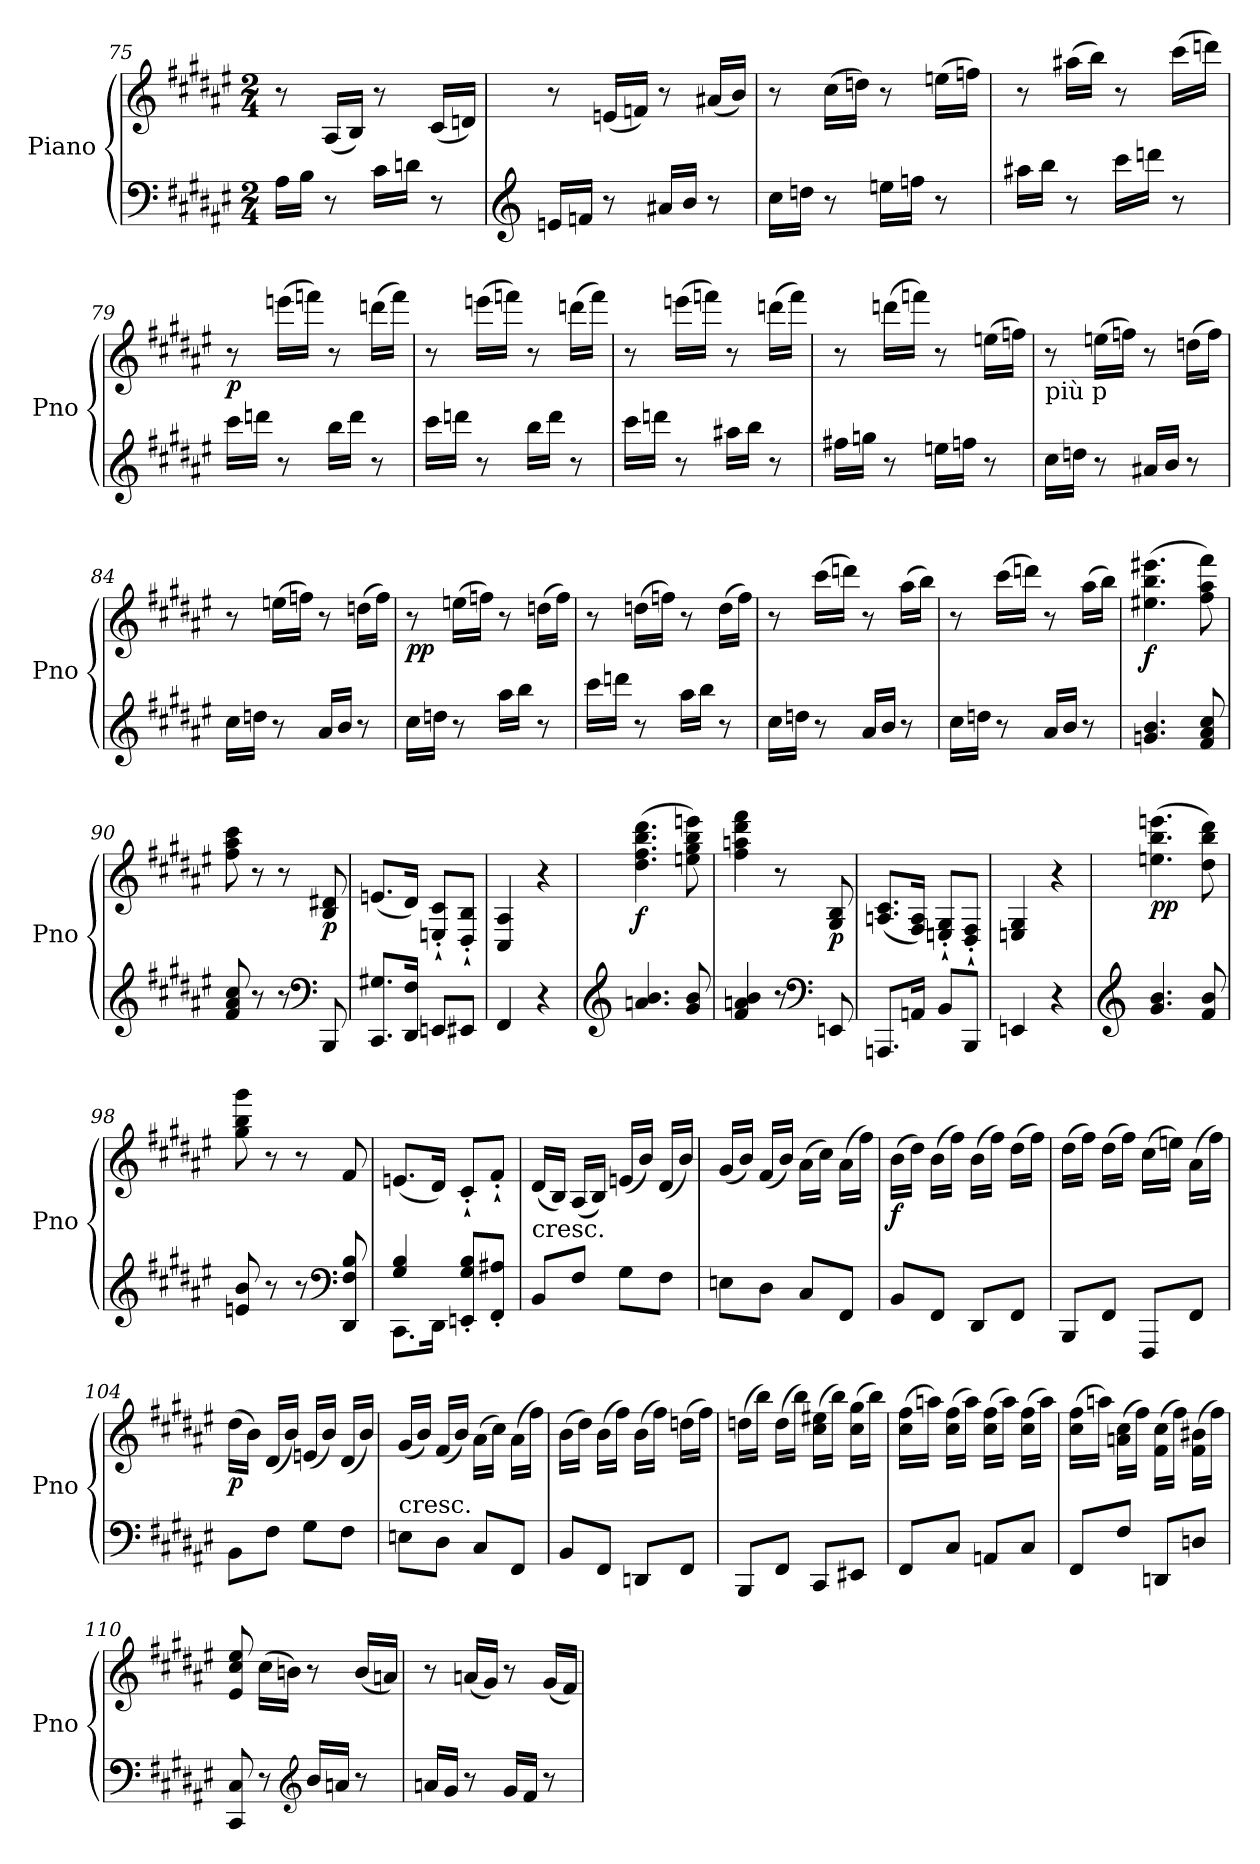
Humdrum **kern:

**kern	**kern	**dynam
*part1	*part1	*part1
*staff2	*staff1	*staff1/2
*I"Piano	*	*
*I'Pno	*	*
*clefF4	*clefG2	*
*k[f#c#g#d#a#e#]	*k[f#c#g#d#a#e#]	*
*F#:	*F#:	*
*M2/4	*M2/4	*
=75	=75	=75
16A#\LL	8r	.
16B\JJ	.	.
8r	(<16A#/LL	.
.	16B/JJ)	.
16c#\LL	8r	.
16dn\JJ	.	.
8r	(<16c#/LL	.
.	16dn/JJ)	.
=76	=76	=76
*clefG2	*	*
16en/LL	8r	.
16fn/JJ	.	.
8r	(<16en/LL	.
.	16fn/JJ)	.
16a#X/LL	8r	.
16b/JJ	.	.
8r	(<16a#X/LL	.
.	16b/JJ)	.
=77	=77	=77
16cc#\LL	8r	.
16ddn\JJ	.	.
8r	(>16cc#\LL	.
.	16ddn\JJ)	.
16een\LL	8r	.
16ffn\JJ	.	.
8r	(>16een\LL	.
.	16ffn\JJ)	.
!!LO:LB:g=z
=78	=78	=78
16aa#X\LL	8r	.
16bb\JJ	.	.
8r	(>16aa#X\LL	.
.	16bb\JJ)	.
16ccc#\LL	8r	.
16dddn\JJ	.	.
8r	(>16ccc#\LL	.
.	16dddn\JJ)	.
=79	=79	=79
!	!	!LO:DY:a=2
16ccc#\LL	8r	p
16dddn\JJ	.	.
8r	(>16eeen\LL	.
.	16fffn\JJ)	.
16bb\LL	8r	.
16ddd\JJ	.	.
8r	(>16dddn\LL	.
.	16fff\JJ)	.
=80	=80	=80
16ccc#\LL	8r	.
16dddn\JJ	.	.
8r	(>16eeen\LL	.
.	16fffn\JJ)	.
16bb\LL	8r	.
16ddd\JJ	.	.
8r	(>16dddn\LL	.
.	16fff\JJ)	.
=81	=81	=81
16ccc#\LL	8r	.
16dddn\JJ	.	.
8r	(>16eeen\LL	.
.	16fffn\JJ)	.
16aa#X\LL	8r	.
16bb\JJ	.	.
8r	(>16dddn\LL	.
.	16fff\JJ)	.
!!LO:LB:g=z
=82	=82	=82
16ff#X\LL	8r	.
16ggn\JJ	.	.
8r	(>16dddn\LL	.
.	16fffn\JJ)	.
16een\LL	8r	.
16ffn\JJ	.	.
8r	(>16een\LL	.
.	16ffn\JJ)	.
=83	=83	=83
!	!LO:TX:b:t=più p	!
16cc#\LL	8r	.
16ddn\JJ	.	.
8r	(>16een\LL	.
.	16ffn\JJ)	.
16a#X/LL	8r	.
16b/JJ	.	.
8r	(>16ddn\LL	.
.	16ff\JJ)	.
=84	=84	=84
16cc#\LL	8r	.
16ddn\JJ	.	.
8r	(>16een\LL	.
.	16ffn\JJ)	.
16a#/LL	8r	.
16b/JJ	.	.
8r	(>16ddn\LL	.
.	16ff\JJ)	.
=85	=85	=85
!	!	!LO:DY:b
16cc#\LL	8r	pp
16ddn\JJ	.	.
8r	(>16een\LL	.
.	16ffn\JJ)	.
16aa#\LL	8r	.
16bb\JJ	.	.
8r	(>16ddn\LL	.
.	16ff\JJ)	.
!!LO:LB:g=z
=86	=86	=86
16ccc#\LL	8r	.
16dddn\JJ	.	.
8r	(>16ddn\LL	.
.	16ffn\JJ)	.
16aa#\LL	8r	.
16bb\JJ	.	.
8r	(>16dd\LL	.
.	16ff\JJ)	.
=87	=87	=87
16cc#\LL	8r	.
16ddn\JJ	.	.
8r	(>16ccc#\LL	.
.	16dddn\JJ)	.
16a#/LL	8r	.
16b/JJ	.	.
8r	(>16aa#\LL	.
.	16bb\JJ)	.
=88	=88	=88
16cc#\LL	8r	.
16ddn\JJ	.	.
8r	(>16ccc#\LL	.
.	16dddn\JJ)	.
16a#/LL	8r	.
16b/JJ	.	.
8r	(>16aa#\LL	.
.	16bb\JJ)	.
=89	=89	=89
!	!	!LO:DY:b
4.gn/ 4.b/	(>4.ee#X\ 4.bb\ 4.eee#X\	f
8f#/ 8a#/ 8cc#/	8ff#\ 8aa#\ 8fff#\)	.
=90	=90	=90
8f#/ 8a#/ 8cc#/	8ff#\ 8aa#\ 8ccc#\	.
8r	8r	.
8r	8r	.
*clefF4	*	*
!	!	!LO:DY:b
8BBB/	8B/ 8d#X/	p
!!LO:PB:g=z
=91	=91	=91
8.CC#/ 8.G#X/L	(<8.en/L	.
16DD#/ 16F#/Jk	16d#/Jk)	.
8EEn/L	8En/'` 8c#/'`L	.
8EE#X/J	8D#/'` 8B/'`J	.
=92	=92	=92
4FF#/	4C#/ 4A#/	.
4r	4r	.
=93	=93	=93
*clefG2	*	*
!	!	!LO:DY:b
4.an/ 4.b/	(>4.dd#\ 4.ff#\ 4.bb\ 4.ddd#\	f
8g#/ 8b/	8een\ 8gg#\ 8bb\ 8eeen\)	.
=94	=94	=94
4f#/ 4an/ 4b/	4ff#\ 4aan\ 4ddd#\ 4fff#\	.
8r	8r	.
*clefF4	*	*
!	!	!LO:DY:b
8EEn/	8G#/ 8B/	p
=95	=95	=95
8.AAAn/L	(<8.An/ 8.c#/L	.
16AAn/Jk	16F#/ 16A/Jk)	.
8BB/L	8En/'` 8G#/'`L	.
8BBB/J	8D#/'` 8F#/'`J	.
=96	=96	=96
4EEn/	4En/ 4G#/	.
4r	4r	.
=97	=97	=97
*clefG2	*	*
!	!	!LO:DY:b
4.g#/ 4.b/	(>4.een\ 4.bb\ 4.eeen\	pp
8f#/ 8b/	8dd#\ 8bb\ 8ddd#\)	.
=98	=98	=98
8en/ 8b/	8gg#\ 8bb\ 8ggg#\	.
8r	8r	.
8r	8r	.
*clefF4	*	*
8DD#/ 8F#/ 8B/	8f#/	.
!!LO:LB:g=z
=99	=99	=99
*^	*	*
4G#/ 4B/	8.CC#\L	(<8.en/L	.
.	16DD#\Jk	16d#/Jk)	.
8EEn/' 8G#/' 8B/'L	4ryy	8c#'`/L	.
8FF#/' 8A#X/'J	.	8f#'`/J	.
*v	*v	*	*
=100	=100	=100
!	!LO:TX:b:t=cresc.	!
8BB/L	(<16d#/LL	.
.	16B/JJ)	.
8F#/J	(<16A#/LL	.
.	16B/JJ)	.
8G#\L	(<16en/LL	.
.	16b/JJ)	.
8F#\J	(<16d#/LL	.
.	16b/JJ)	.
=101	=101	=101
8En\L	(<16g#/LL	.
.	16b/JJ)	.
8D#\J	(<16f#/LL	.
.	16b/JJ)	.
8C#/L	(>16a#\LL	.
.	16cc#\JJ)	.
8FF#/J	(>16a#\LL	.
.	16ff#\JJ)	.
=102	=102	=102
!	!	!LO:DY:b
8BB/L	(>16b\LL	f
.	16dd#\JJ)	.
8FF#/J	(>16b\LL	.
.	16ff#\JJ)	.
8DD#/L	(>16b\LL	.
.	16ff#\JJ)	.
8FF#/J	(>16dd#\LL	.
.	16ff#\JJ)	.
=103	=103	=103
8BBB/L	(>16dd#\LL	.
.	16ff#\JJ)	.
8FF#/J	(>16dd#\LL	.
.	16ff#\JJ)	.
8FFF#/L	(>16cc#\LL	.
.	16een\JJ)	.
8FF#/J	(>16a#\LL	.
.	16ff#\JJ)	.
!!LO:LB:g=z
=104	=104	=104
!	!	!LO:DY:b
8BB\L	(>16dd#\LL	p
.	16b\JJ)	.
8F#\J	(<16d#/LL	.
.	16b/JJ)	.
8G#\L	(<16en/LL	.
.	16b/JJ)	.
8F#\J	(<16d#/LL	.
.	16b/JJ)	.
=105	=105	=105
!LO:TX:a:t=cresc.	!	!
8En\L	(<16g#/LL	.
.	16b/JJ)	.
8D#\J	(<16f#/LL	.
.	16b/JJ)	.
8C#/L	(>16a#\LL	.
.	16cc#\JJ)	.
8FF#/J	(>16a#\LL	.
.	16ff#\JJ)	.
=106	=106	=106
8BB/L	(>16b\LL	.
.	16dd#\JJ)	.
8FF#/J	(>16b\LL	.
.	16ff#\JJ)	.
8DDn/L	(>16b\LL	.
.	16ff#\JJ)	.
8FF#/J	(>16ddn\LL	.
.	16ff#\JJ)	.
=107	=107	=107
8BBB/L	(>16ddn\LL	.
.	16bb\JJ)	.
8FF#/J	(>16dd\LL	.
.	16bb\JJ)	.
8CC#/L	(>16cc#\ 16ee#X\LL	.
.	16bb\JJ)	.
8EE#X/J	(>16cc#\ 16gg#\LL	.
.	16bb\JJ)	.
=108	=108	=108
8FF#/L	(>16cc#\ 16ff#\LL	.
.	16aan\JJ)	.
8C#/J	(>16cc#\ 16ff#\LL	.
.	16aa\JJ)	.
8AAn/L	(>16cc#\ 16ff#\LL	.
.	16aa\JJ)	.
8C#/J	(>16cc#\ 16ff#\LL	.
.	16aa\JJ)	.
!!LO:LB:g=z
=109	=109	=109
8FF#/L	(>16cc#\ 16ff#\LL	.
.	16aan\JJ)	.
8F#/J	(>16an\ 16cc#\LL	.
.	16ff#\JJ)	.
8DDn/L	(>16f#\ 16cc#\LL	.
.	16ff#\JJ)	.
8Dn/J	(>16f#\ 16b#X\LL	.
.	16ff#\JJ)	.
=110	=110	=110
8CC#/ 8C#/	8e#/ 8cc#/ 8ee#/	.
8r	(>16cc#\LL	.
.	16bn\JJ)	.
*clefG2	*	*
16b/LL	8r	.
16an/JJ	.	.
8r	(<16b/LL	.
.	16an/JJ)	.
=111	=111	=111
16an/LL	8r	.
16g#/JJ	.	.
8r	(<16an/LL	.
.	16g#/JJ)	.
16g#/LL	8r	.
16f#/JJ	.	.
8r	(<16g#/LL	.
.	16f#/JJ)	.
=	=	=
*-	*-	*-
